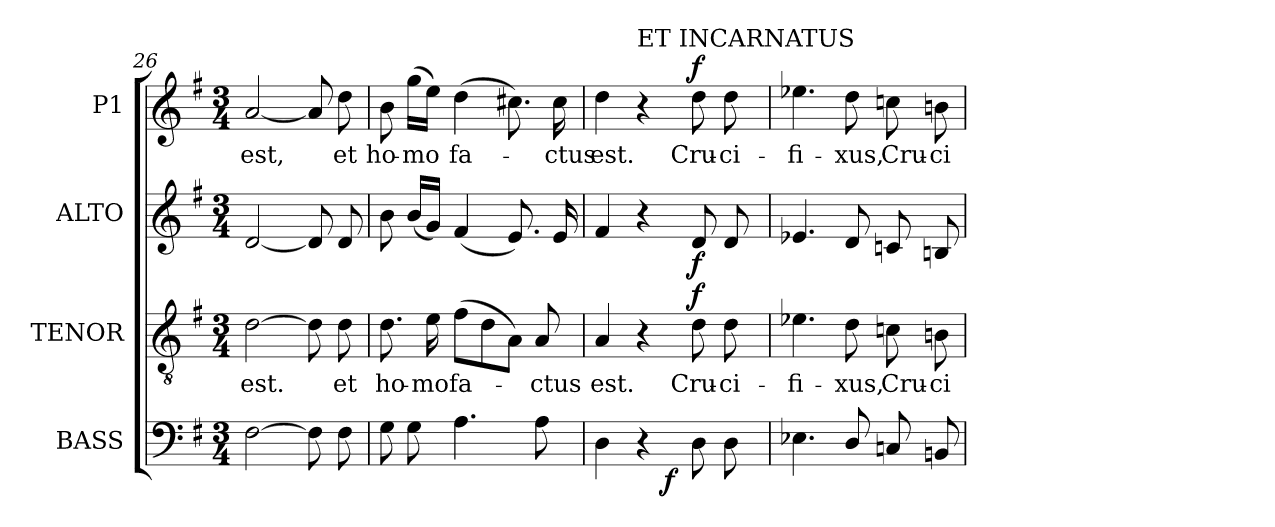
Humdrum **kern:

**kern	**dynam	**kern	**text	**dynam	**kern	**dynam	**kern	**text	**dynam
*part4	*part4	*part3	*part3	*part3	*part2	*part2	*part1	*part1	*part1
*staff4	*staff4	*staff3	*staff3	*staff3	*staff2	*staff2	*staff1	*staff1	*staff1
*I"BASS	*	*I"TENOR	*	*	*I"ALTO	*	*I"P1	*	*
*clefF4	*	*clefGv2	*	*	*clefG2	*	*clefG2	*	*
*	*	*ITrd7c12	*	*	*	*	*	*	*
*k[f#]	*	*k[f#]	*	*	*k[f#]	*	*k[f#]	*	*
*G:	*	*G:	*	*	*G:	*	*G:	*	*
*M3/4	*	*M3/4	*	*	*M3/4	*	*M3/4	*	*
=26	=26	=26	=26	=26	=26	=26	=26	=26	=26
!	!	!	!LO:LY:b:color=#000000	!	!	!	!	!	!
!	!	!	!	!	!	!	!	!LO:LY:b:color=#000000	!
[2F#i\	.	[2Di\	est.	.	[2di/	.	[2ai/	est,	.
8F#i\]	.	8Di\]	.	.	8di/]	.	8ai/]	.	.
!	!	!	!LO:LY:b:color=#000000	!	!	!	!	!	!
!	!	!	!	!	!	!	!	!LO:LY:b:color=#000000	!
8F#i\	.	8Di\	et	.	8di/	.	8ddi\	et	.
!!LO:PB:g=z
=27	=27	=27	=27	=27	=27	=27	=27	=27	=27
!	!	!	!LO:LY:b:color=#000000	!	!	!	!	!	!
!	!	!	!	!	!	!	!	!LO:LY:b:color=#000000	!
8Gi\	.	8.Di\	ho-	.	8bi\	.	8bi\	ho-	.
!	!	!	!	!	!	!	!	!LO:LY:b:color=#000000	!
8Gi\	.	.	.	.	(16bi/LL	.	(16ggi\LL	-mo	.
!	!	!	!LO:LY:b:color=#000000	!	!	!	!	!	!
.	.	16Ei\	-mo	.	16gi/JJ)	.	16eei\JJ)	.	.
!	!	!	!LO:LY:b:color=#000000	!	!	!	!	!	!
!	!	!	!	!	!	!	!	!LO:LY:b:color=#000000	!
4.Ai\	.	(8F#i\L	fa-	.	(4f#i/	.	(4ddi\	fa-	.
.	.	8Di\	.	.	.	.	.	.	.
.	.	8AAi\J)	.	.	8.ei/)	.	8.cc#Xi\)	.	.
!	!	!	!LO:LY:b:color=#000000	!	!	!	!	!	!
8Ai\	.	8AAi/	-ctus	.	.	.	.	.	.
!	!	!	!	!	!	!	!	!LO:LY:b:color=#000000	!
.	.	.	.	.	16ei/	.	16cc#i\	-ctus	.
=28	=28	=28	=28	=28	=28	=28	=28	=28	=28
!	!	!	!LO:LY:b:color=#000000	!	!	!	!	!	!
!	!	!	!	!	!	!	!	!LO:LY:b:color=#000000	!
*^	*	*	*	*	*	*	*	*	*
4Di\	4ryy	.	4AAi/	est.	.	4f#i/	.	4ddi\	est.	.
!	!	!	!	!	!	!	!	!LO:TX:a:t=ET INCARNATUS	!	!
4r	8ryy	.	4r	.	.	4r	.	4r	.	.
.	1024ryy	.	.	.	.	.	.	.	.	.
.	4ryy	f	.	.	.	.	.	.	.	.
!	!	!	!	!LO:LY:b:color=#000000	!	!	!	!	!	!
!	!	!	!	!	!	!	!	!	!LO:LY:b:color=#000000	!
8Di\	.	.	8Di\	Cru-	f	8di/	f	8ddi\	Cru-	f
!	!	!	!	!LO:LY:b:color=#000000	!	!	!	!	!	!
!	!	!	!	!	!	!	!	!	!LO:LY:b:color=#000000	!
8Di\	.	.	8Di\	-ci-	.	8di/	.	8ddi\	-ci-	.
.	16ryy	.	.	.	.	.	.	.	.	.
.	32ryy	.	.	.	.	.	.	.	.	.
.	64ryy	.	.	.	.	.	.	.	.	.
.	128...ryy	.	.	.	.	.	.	.	.	.
*v	*v	*	*	*	*	*	*	*	*	*
=29	=29	=29	=29	=29	=29	=29	=29	=29	=29
*^	*	*	*	*	*	*	*	*	*
!	!	!	!	!LO:LY:b:color=#000000	!	!	!	!	!	!
*v	*v	*	*	*	*	*	*	*	*	*
*^	*	*	*	*	*	*	*	*	*
!	!	!	!	!	!	!	!	!	!LO:LY:b:color=#000000	!
*v	*v	*	*	*	*	*	*	*	*	*
4.E-Xi\	.	4.E-Xi\	-fi-	.	4.e-Xi/	.	4.ee-Xi\	-fi-	.
!	!	!	!LO:LY:b:color=#000000	!	!	!	!	!	!
!	!	!	!	!	!	!	!	!LO:LY:b:color=#000000	!
8Di/	.	8Di\	-xus,	.	8di/	.	8ddi\	-xus,	.
!	!	!	!LO:LY:b:color=#000000	!	!	!	!	!	!
!	!	!	!	!	!	!	!	!LO:LY:b:color=#000000	!
8Cni/	.	8Cni\	Cru-	.	8cni/	.	8ccni\	Cru-	.
!	!	!	!LO:LY:b:color=#000000	!	!	!	!	!	!
!	!	!	!	!	!	!	!	!LO:LY:b:color=#000000	!
8BBni/	.	8BBni\	-ci-	.	8Bni/	.	8bni\	-ci-	.
=	=	=	=	=	=	=	=	=	=
*-	*-	*-	*-	*-	*-	*-	*-	*-	*-
